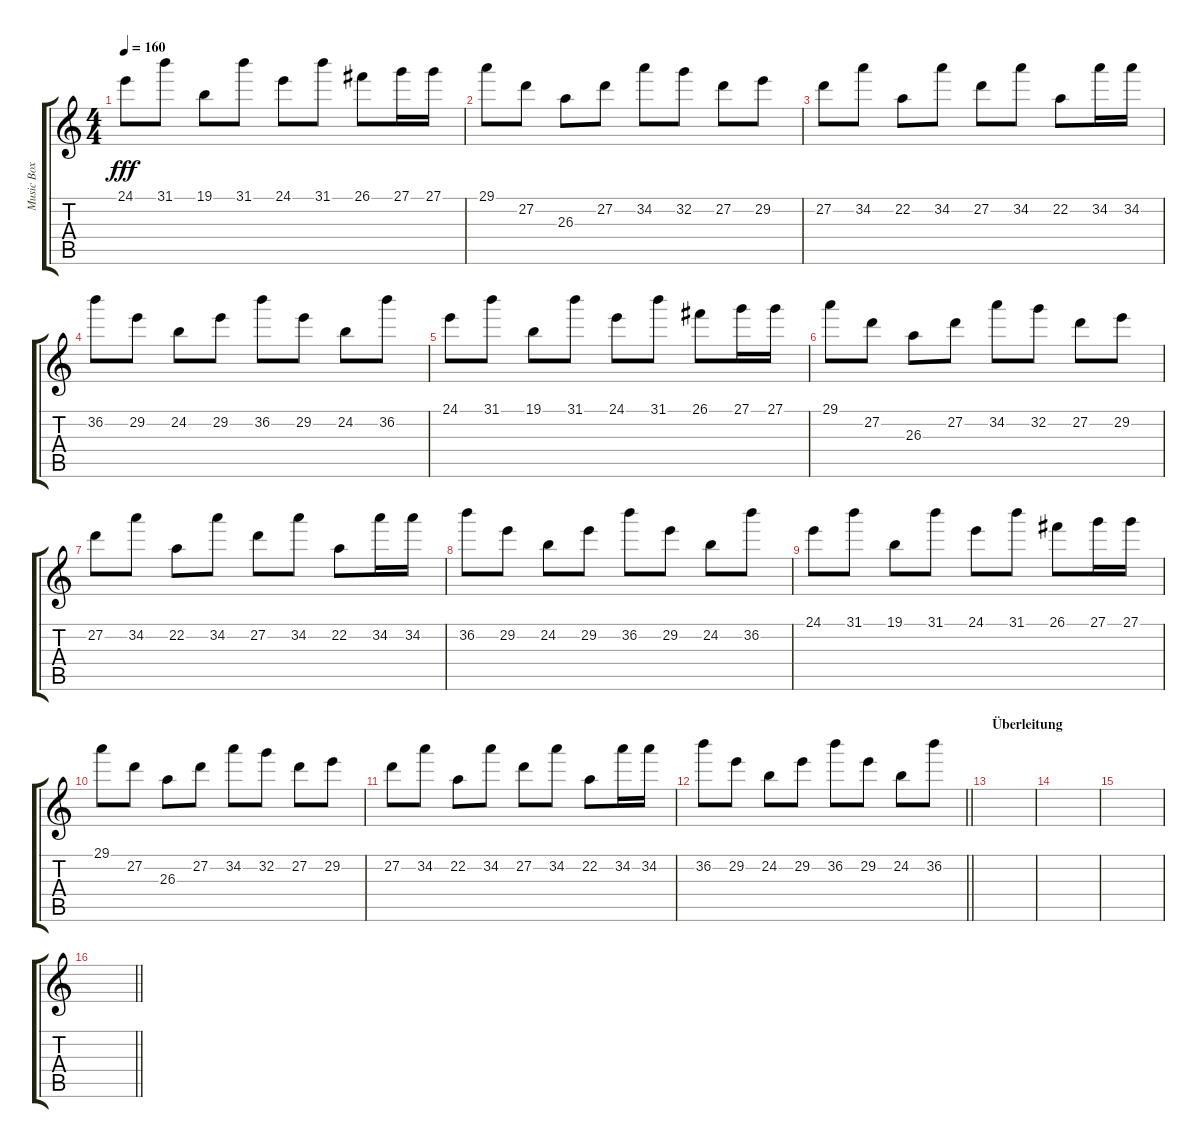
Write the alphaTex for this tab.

\track ("Music Box" "Music Box") {instrument musicbox}
\staff {score tabs}
\tuning (E4 B3 G3 D3 A2 E2) {hide}
\ts (4 4)
\tempo 160
\clef g2
\ks c
24.1.8{dy fff} 31.1.8 19.1.8 31.1.8 24.1.8 31.1.8 26.1.8 27.1.16 27.1.16 |
29.1.8 27.2.8 26.3.8 27.2.8 34.2.8 32.2.8 27.2.8 29.2.8 |
27.2.8 34.2.8 22.2.8 34.2.8 27.2.8 34.2.8 22.2.8 34.2.16 34.2.16 |
36.2.8 29.2.8 24.2.8 29.2.8 36.2.8 29.2.8 24.2.8 36.2.8 |
24.1.8 31.1.8 19.1.8 31.1.8 24.1.8 31.1.8 26.1.8 27.1.16 27.1.16 |
29.1.8 27.2.8 26.3.8 27.2.8 34.2.8 32.2.8 27.2.8 29.2.8 |
27.2.8 34.2.8 22.2.8 34.2.8 27.2.8 34.2.8 22.2.8 34.2.16 34.2.16 |
36.2.8 29.2.8 24.2.8 29.2.8 36.2.8 29.2.8 24.2.8 36.2.8 |
24.1.8 31.1.8 19.1.8 31.1.8 24.1.8 31.1.8 26.1.8 27.1.16 27.1.16 |
29.1.8 27.2.8 26.3.8 27.2.8 34.2.8 32.2.8 27.2.8 29.2.8 |
27.2.8 34.2.8 22.2.8 34.2.8 27.2.8 34.2.8 22.2.8 34.2.16 34.2.16 |
\barLineRight lightlight
36.2.8 29.2.8 24.2.8 29.2.8 36.2.8 29.2.8 24.2.8 36.2.8 |
\section ("" "Überleitung")
|
|
|
\barLineRight lightlight
